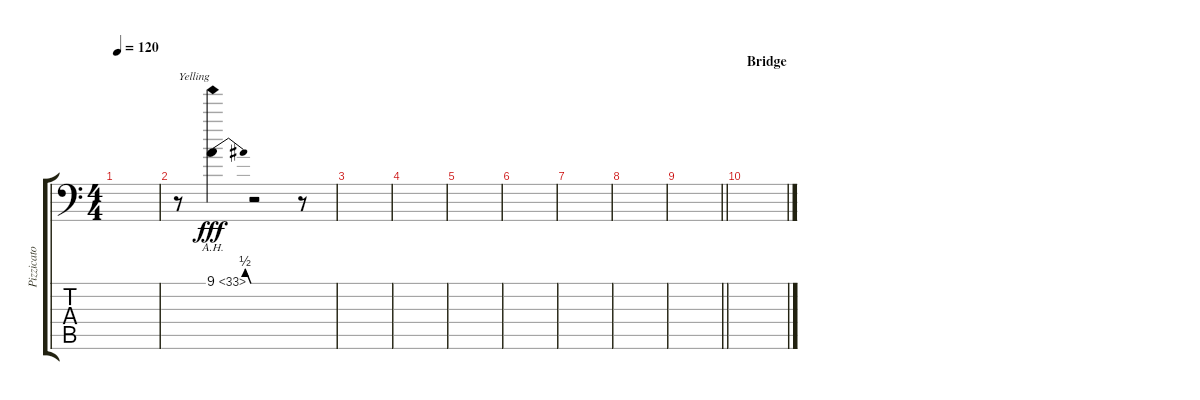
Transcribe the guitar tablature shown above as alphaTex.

\track ("Pizzicato" "Pizzicato") {instrument electricbasspick}
\staff {score tabs}
\tuning (C3 G2 D2 A1 E1 B0) {hide}
\ts (4 4)
\tempo 120
\clef f4
\ks c
|
r.8{txt "Yelling" instrument lead7fifths} 9.1{be (bend 0 0 60 2) ah 24}.4{dy fff} r.2 r.8 |
|
|
|
|
|
|
\barLineRight lightlight
|
\section ("" "Bridge")
